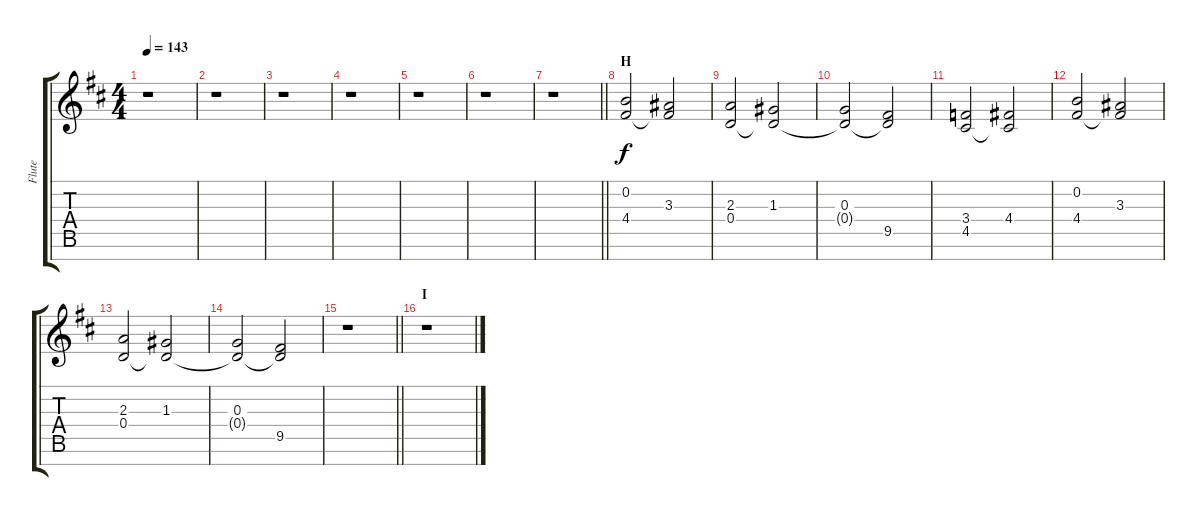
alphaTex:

\track ("Flute" "Flute") {instrument flute}
\staff {score tabs}
\tuning (E5 B4 G4 D4 A3 E3 B2) {hide}
\ts (4 4)
\tempo 143
\clef g2
\ks d
r.1{dy f} |
r.1 |
r.1 |
r.1 |
r.1 |
r.1 |
\barLineRight lightlight
r.1 |
\section ("" "H")
(0.2 4.4).2 (3.3 4.4{t}).2 |
(2.3 0.4).2 (1.3 0.4{t}).2 |
(0.3 0.4{t}).2 (0.4{t} 9.5).2 |
(3.4 4.5).2 (4.4 4.5{t}).2 |
(0.2 4.4).2 (3.3 4.4{t}).2 |
(2.3 0.4).2 (1.3 0.4{t}).2 |
(0.3 0.4{t}).2 (0.4{t} 9.5).2 |
\barLineRight lightlight
r.1 |
\section ("" "I")
r.1
